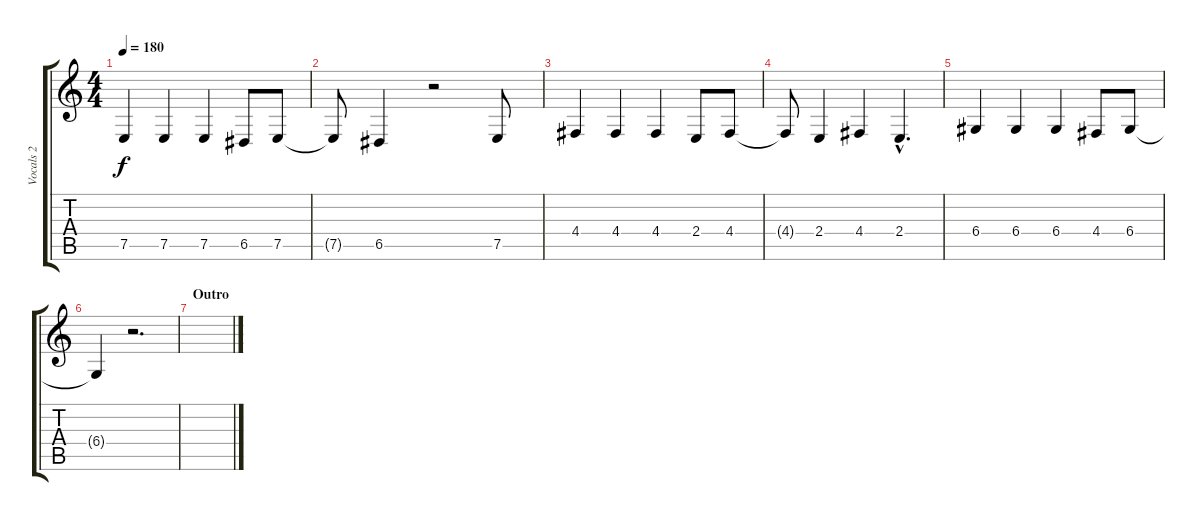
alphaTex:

\track ("Vocals 2" "Vocals 2") {instrument synthvoice}
\staff {score tabs}
\tuning (E4 B3 G3 D3 A2 E2) {hide}
\ts (4 4)
\tempo 180
\clef g2
\ks c
7.5.4{dy f} 7.5.4 7.5.4 6.5.8 7.5.8 |
7.5{t}.8 6.5.4 r.2 7.5.8 |
4.4.4 4.4.4 4.4.4 2.4.8 4.4.8 |
4.4{t}.8 2.4.4 4.4.4 2.4{hac}.4{d} |
6.4.4 6.4.4 6.4.4 4.4.8 6.4.8 |
6.4{t}.4 r.2{d} |
\section ("" "Outro")
